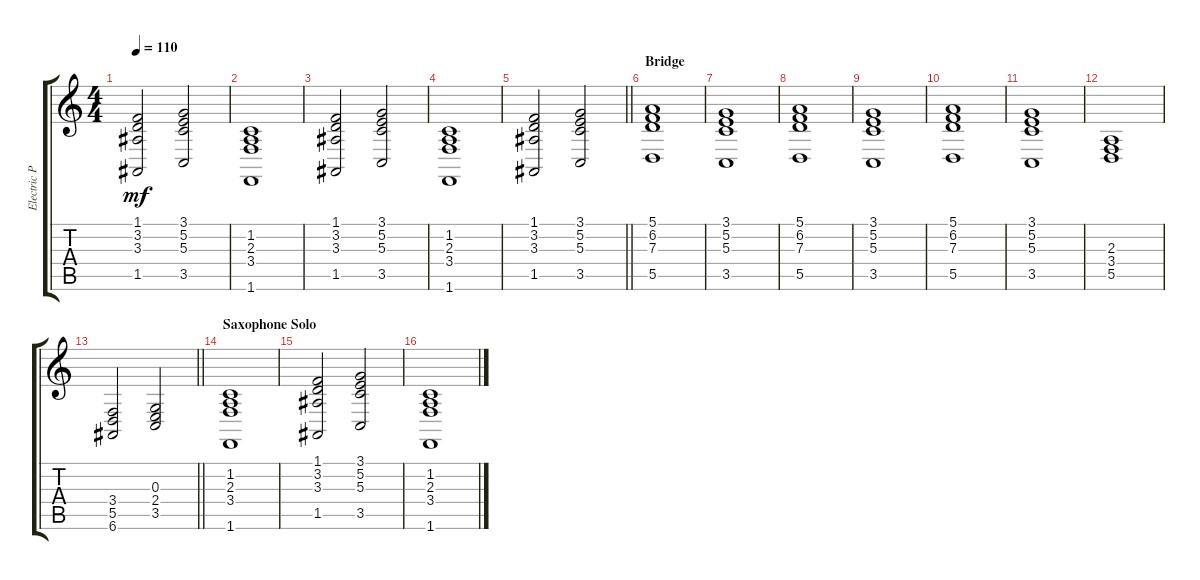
\track ("Electric Piano" "Electric P") {instrument electricgrandpiano}
\staff {score tabs}
\tuning (E4 B3 G3 D3 A2 E2) {hide}
\ts (4 4)
\tempo 110
\clef g2
\ks c
(1.1 3.2 3.3 1.5).2{dy mf} (3.1 5.2 5.3 3.5).2 |
(1.2 2.3 3.4 1.6).1 |
(1.1 3.2 3.3 1.5).2 (3.1 5.2 5.3 3.5).2 |
(1.2 2.3 3.4 1.6).1 |
\barLineRight lightlight
(1.1 3.2 3.3 1.5).2 (3.1 5.2 5.3 3.5).2 |
\section ("" "Bridge")
(5.1 6.2 7.3 5.5).1 |
(3.1 5.2 5.3 3.5).1 |
(5.1 6.2 7.3 5.5).1 |
(3.1 5.2 5.3 3.5).1 |
(5.1 6.2 7.3 5.5).1 |
(3.1 5.2 5.3 3.5).1 |
(2.3 3.4 5.5).1 |
\barLineRight lightlight
(3.4 5.5 6.6).2 (0.3 2.4 3.5).2 |
\section ("" "Saxophone Solo")
(1.2 2.3 3.4 1.6).1 |
(1.1 3.2 3.3 1.5).2 (3.1 5.2 5.3 3.5).2 |
(1.2 2.3 3.4 1.6).1
